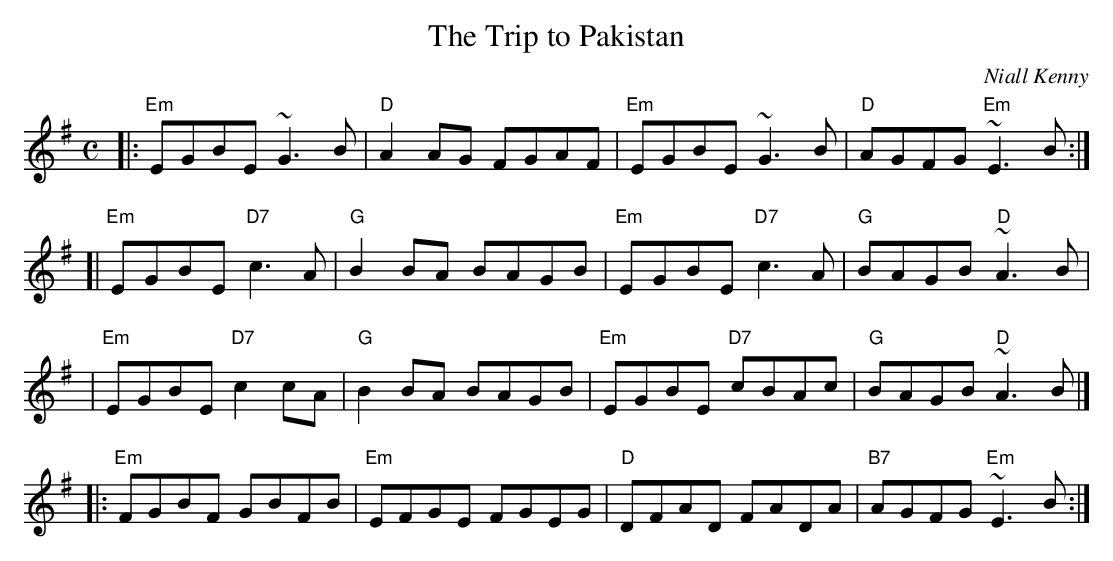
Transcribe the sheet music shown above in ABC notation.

X:1
T:The Trip to Pakistan
C:Niall Kenny
L:1/8
M:C
K:Em
|: "Em"EGBE    ~G3B  |  "D"A2AG FGAF | "Em"EGBE    ~G3B  |  "D"AGFG "Em"~E3B :|
[| "Em"EGBE "D7"c3A  |  "G"B2BA BAGB | "Em"EGBE "D7"c3A  |  "G"BAGB  "D"~A3B |
|  "Em"EGBE "D7"c2cA |  "G"B2BA BAGB | "Em"EGBE "D7"cBAc |  "G"BAGB  "D"~A3B |]
|: "Em"FGBF     GBFB | "Em"EFGE FGEG |  "D"DFAD     FADA | "B7"AGFG "Em"~E3B :|
